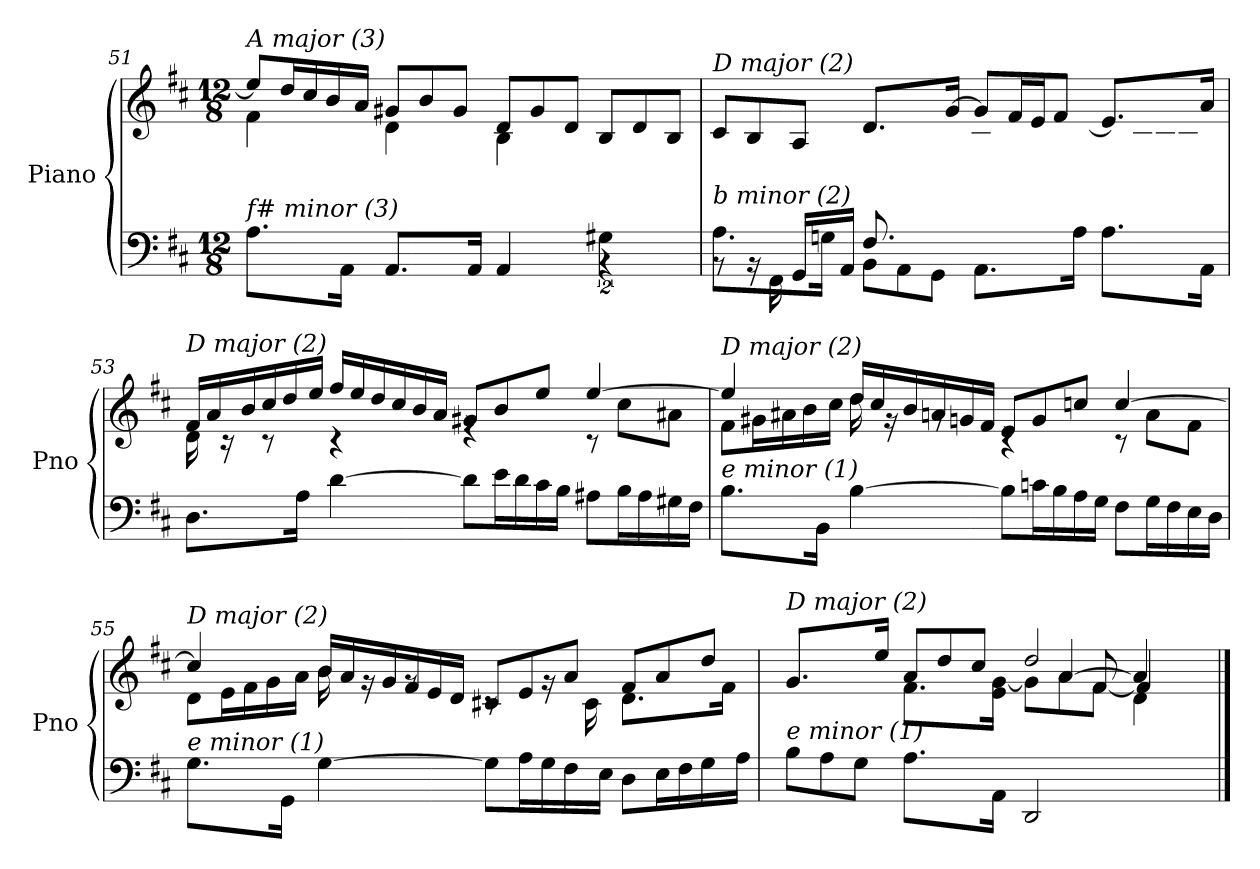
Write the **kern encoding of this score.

**kern	**kern
*part1	*part1
*staff2	*staff1
*I"Piano	*
*I'Pno	*
!!LO:PB:g=z
*clefF4	*clefG2
*k[f#c#]	*k[f#c#]
*D:	*D:
*M12/8	*M12/8
=51	=51
*^	*^
*	*Xtuplet	*	*Xtuplet
!	!	!LO:TX:i:t=A major (3)	!
!LO:TX:i:t=f# minor (3)	!	!	!
1ryy	16%3.A\L	8ee/L]	8%3f#\
.	.	16dd/L	.
.	.	16cc#/	.
.	.	16b/	.
.	32%3AA\Jk	.	.
.	.	16a/JJ	.
.	16%3.AA/L	8g#X/L	8%3d\
.	.	8b/	.
.	.	8g#/J	.
.	32%3AA/Jk	.	.
.	8%3AA/	8d/L	8%3B\
.	.	8g#/	.
8ryy	.	8d/J	.
8%3G#X\	8%3rBB	8B/L	4.ryy
.	.	8d/	.
.	.	8B/J	.
=52	=52	=52	=52
!	!	!LO:TX:i:t=D major (2)	!
!LO:TX:i:t=b minor (2)	!	!	!
16%3.A\L	8rBB	8c#/L	2ryy
.	16rBB	8B/	.
.	16FF#\	.	.
.	16GG/LL	8A/J	.
32%3Gn\Jk	.	.	.
.	16AA/JJ	.	.
16%3.F#/L	8BB\L	16%3.d/L	.
.	8AA\	.	8ryy
.	8GG\J	.	32ryy
4...ryy	.	[32%3g/Jk	32%3e\Jk
.	16%3.AA\L	8g/L]	16%3.c#\L
.	.	16f#/L	.
.	.	16e/J	.
.	.	8f#/J	.
.	32%3A\Jk	.	[32%3d\Jk
4.ryy	16%3.A\L	16%3.e/L	8d\L]
.	.	.	16c#\L
.	.	.	16B\J
.	.	.	8c#\J
.	32%3AA\Jk	32%3a/Jk	.
!!LO:LB:g=z	!!
=53	=53	=53	=53
!	!	!LO:TX:i:t=D major (2)	!
!LO:TX:i:t=b minor (2)	!	!	!
*v	*v	*	*
16%3.D\L	16f#/LL	32%3d\
.	16a/	.
.	.	32%3rc
.	16b/	.
.	16cc#/	16%3rc
.	16dd/	.
32%3A\Jk	.	.
.	16ee/JJ	.
[8%3d\	16ff#/LL	8%3rc
.	16ee/	.
.	16dd/	.
.	16cc#/	.
.	16b/	.
.	16a/JJ	.
8d\L]	8g#X/L	8%3re
16e\L	8b/	.
16d\	.	.
16c#\	8ee/J	.
16B\JJ	.	.
8A#X\L	[8%3ee/	8rc
16B\L	.	8cc#\L
16A#\	.	.
16G#X\	.	8a#X\J
16F#\JJ	.	.
!!LO:LB:g=z	!!
=54	=54	=54
!	!LO:TX:i:t=D major (2)	!
!LO:TX:i:t=e minor (1)	!	!
16%3.B\L	8%3ee/]	8f#\L
.	.	16g#X\L
.	.	16a#X\
.	.	16b\
32%3BB\Jk	.	.
.	.	16cc#\JJ
[8%3B\	16dd/LL	32%3dd\
.	16cc#/	.
.	.	32%3rg
.	16b/	.
.	16an/	16%3rg
.	16gn/	.
.	16f#/JJ	.
8B\L]	8e/L	8%3rc
16cn\L	8g/	.
16B\	.	.
16A\	8ccn/J	.
16G\JJ	.	.
8F#\L	[8%3cc/	8rc
16G\L	.	8a\L
16F#\	.	.
16E\	.	8f#\J
16D\JJ	.	.
!!LO:LB:g=z	!!
=55	=55	=55
!	!LO:TX:i:t=D major (2)	!
!LO:TX:i:t=e minor (1)	!	!
16%3.G\L	8%3cc/]	8d\L
.	.	16e\L
.	.	16f#\
.	.	16g\
32%3GG\Jk	.	.
.	.	16a\JJ
[8%3G\	16b/LL	32%3b\
.	16a/	.
.	.	32%3rg
.	16g/	.
.	16f#/	16%3rg
.	16e/	.
.	16d/JJ	.
8G\L]	8c#X/L	16%3rc
16A\L	8e/	.
16G\	.	32%3rg
16F#\	8a/J	.
.	.	32%3c#\
16E\JJ	.	.
8D\L	8f#/L	16%3.d\L
16E\L	8a/	.
16F#\	.	.
16G\	8dd/J	.
.	.	32%3f#\Jk
16A\JJ	.	.
=56	=56	=56
*^	*^	*
*	*^	*	*	*^
!	!	!	!LO:TX:i:t=D major (2)	!	!	!
!LO:TX:i:t=e minor (1)	!	!	!	!	!	!
2..ryy	1ryy	8B\L	16%3.g/L	8g\Lyy	2..ryy	1ryy
.	.	8A\	.	8a\	.	.
.	.	8G\J	.	8b\J	.	.
.	.	.	32%3ee/Jk	.	.	.
.	.	16%3.A\L	8a/L	16%3.f#\L	.	.
.	.	.	8dd/	.	.	.
.	.	.	8cc#/J	.	.	.
.	.	32%3AA\Jk	.	32%3e\ [32%3g\Jk	.	.
.	.	4%3DD/	4%3dd/	8g\L]	.	.
2ryy	.	.	.	8a\	[4a/	.
.	2ryy	.	.	8f#\J	.	[8f#/
.	.	.	.	8%3d\	8%3a/]	8%3f#/]
8ryy	.	.	.	.	.	.
*v	*v	*v	*	*	*	*
*	*v	*v	*v	*v
==	==
*-	*-
